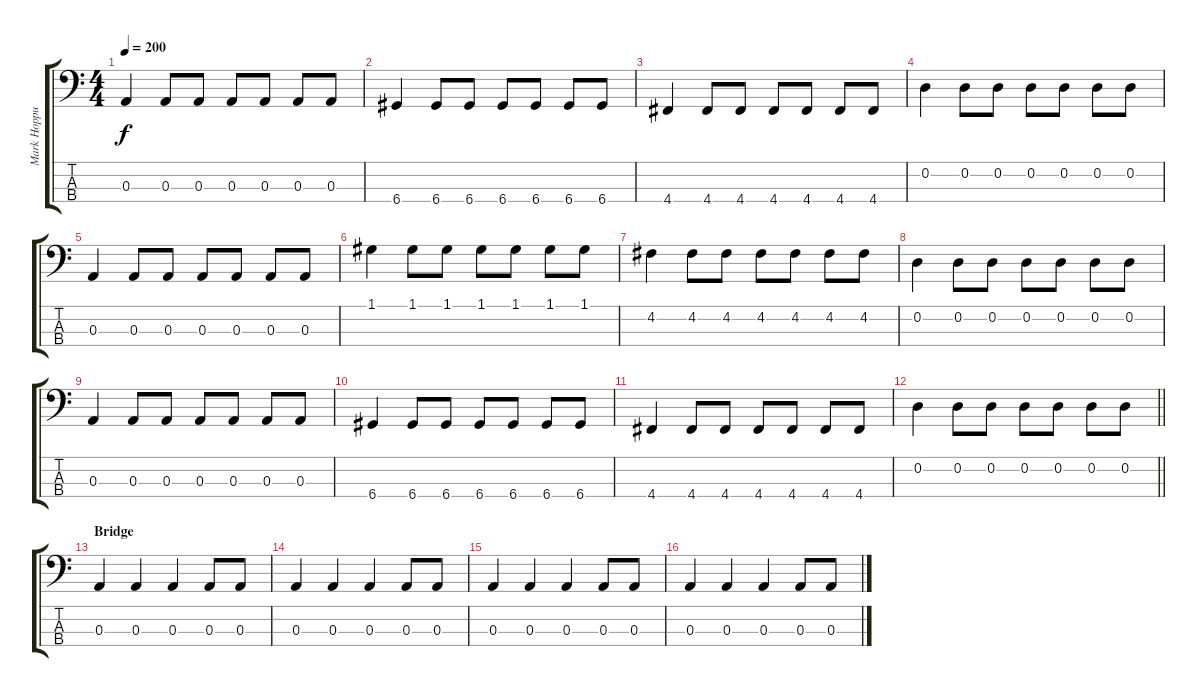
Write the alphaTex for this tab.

\track ("Mark Hoppus - Bass" "Mark Hoppu") {instrument electricbasspick}
\staff {score tabs}
\tuning (G2 D2 A1 D1) {hide}
\ts (4 4)
\tempo 200
\clef f4
\ks c
0.3.4{dy f} 0.3.8 0.3.8 0.3.8 0.3.8 0.3.8 0.3.8 |
6.4.4 6.4.8 6.4.8 6.4.8 6.4.8 6.4.8 6.4.8 |
4.4.4 4.4.8 4.4.8 4.4.8 4.4.8 4.4.8 4.4.8 |
0.2.4 0.2.8 0.2.8 0.2.8 0.2.8 0.2.8 0.2.8 |
0.3.4 0.3.8 0.3.8 0.3.8 0.3.8 0.3.8 0.3.8 |
1.1.4 1.1.8 1.1.8 1.1.8 1.1.8 1.1.8 1.1.8 |
4.2.4 4.2.8 4.2.8 4.2.8 4.2.8 4.2.8 4.2.8 |
0.2.4 0.2.8 0.2.8 0.2.8 0.2.8 0.2.8 0.2.8 |
0.3.4 0.3.8 0.3.8 0.3.8 0.3.8 0.3.8 0.3.8 |
6.4.4 6.4.8 6.4.8 6.4.8 6.4.8 6.4.8 6.4.8 |
4.4.4 4.4.8 4.4.8 4.4.8 4.4.8 4.4.8 4.4.8 |
\barLineRight lightlight
0.2.4 0.2.8 0.2.8 0.2.8 0.2.8 0.2.8 0.2.8 |
\section ("" "Bridge")
0.3.4 0.3.4 0.3.4 0.3.8 0.3.8 |
0.3.4 0.3.4 0.3.4 0.3.8 0.3.8 |
0.3.4 0.3.4 0.3.4 0.3.8 0.3.8 |
0.3.4 0.3.4 0.3.4 0.3.8 0.3.8
